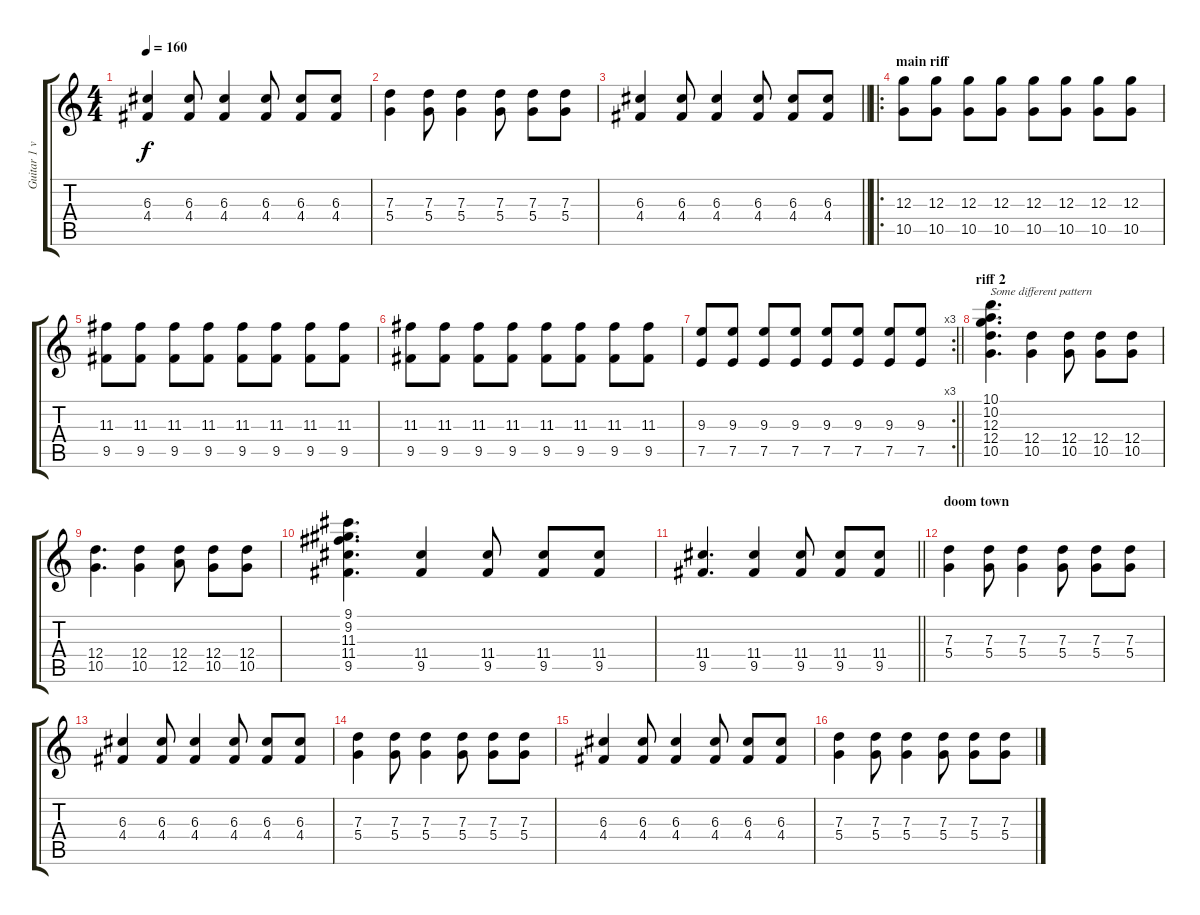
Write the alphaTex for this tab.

\track ("Guitar 1 var" "Guitar 1 v") {mute instrument electricguitarclean}
\staff {score tabs}
\tuning (E4 B3 G3 D3 A2 E2) {hide}
\ts (4 4)
\tempo 160
\clef g2
\ks c
(6.3 4.4).4{dy f} (6.3 4.4).8 (6.3 4.4).4 (6.3 4.4).8 (6.3 4.4).8 (6.3 4.4).8 |
(7.3 5.4).4 (7.3 5.4).8 (7.3 5.4).4 (7.3 5.4).8 (7.3 5.4).8 (7.3 5.4).8 |
\barLineRight lightlight
(6.3 4.4).4 (6.3 4.4).8 (6.3 4.4).4 (6.3 4.4).8 (6.3 4.4).8 (6.3 4.4).8 |
\ro
\section ("" "main riff")
(12.3 10.5).8 (12.3 10.5).8 (12.3 10.5).8 (12.3 10.5).8 (12.3 10.5).8 (12.3 10.5).8 (12.3 10.5).8 (12.3 10.5).8 |
(11.3 9.5).8 (11.3 9.5).8 (11.3 9.5).8 (11.3 9.5).8 (11.3 9.5).8 (11.3 9.5).8 (11.3 9.5).8 (11.3 9.5).8 |
(11.3 9.5).8 (11.3 9.5).8 (11.3 9.5).8 (11.3 9.5).8 (11.3 9.5).8 (11.3 9.5).8 (11.3 9.5).8 (11.3 9.5).8 |
\rc 3
\barLineRight lightlight
(9.3 7.5).8 (9.3 7.5).8 (9.3 7.5).8 (9.3 7.5).8 (9.3 7.5).8 (9.3 7.5).8 (9.3 7.5).8 (9.3 7.5).8 |
\section ("" "riff 2")
(10.1 10.2 12.3 12.4 10.5).4{d txt "Some different pattern"} (12.4 10.5).4 (12.4 10.5).8 (12.4 10.5).8 (12.4 10.5).8 |
(12.4 10.5).4{d} (12.4 10.5).4 (12.4 12.5).8 (12.4 10.5).8 (12.4 10.5).8 |
(9.1 9.2 11.3 11.4 9.5).4{d} (11.4 9.5).4 (11.4 9.5).8 (11.4 9.5).8 (11.4 9.5).8 |
\barLineRight lightlight
(11.4 9.5).4{d} (11.4 9.5).4 (11.4 9.5).8 (11.4 9.5).8 (11.4 9.5).8 |
\section ("" "doom town")
(7.3 5.4).4 (7.3 5.4).8 (7.3 5.4).4 (7.3 5.4).8 (7.3 5.4).8 (7.3 5.4).8 |
(6.3 4.4).4 (6.3 4.4).8 (6.3 4.4).4 (6.3 4.4).8 (6.3 4.4).8 (6.3 4.4).8 |
(7.3 5.4).4 (7.3 5.4).8 (7.3 5.4).4 (7.3 5.4).8 (7.3 5.4).8 (7.3 5.4).8 |
(6.3 4.4).4 (6.3 4.4).8 (6.3 4.4).4 (6.3 4.4).8 (6.3 4.4).8 (6.3 4.4).8 |
(7.3 5.4).4 (7.3 5.4).8 (7.3 5.4).4 (7.3 5.4).8 (7.3 5.4).8 (7.3 5.4).8
